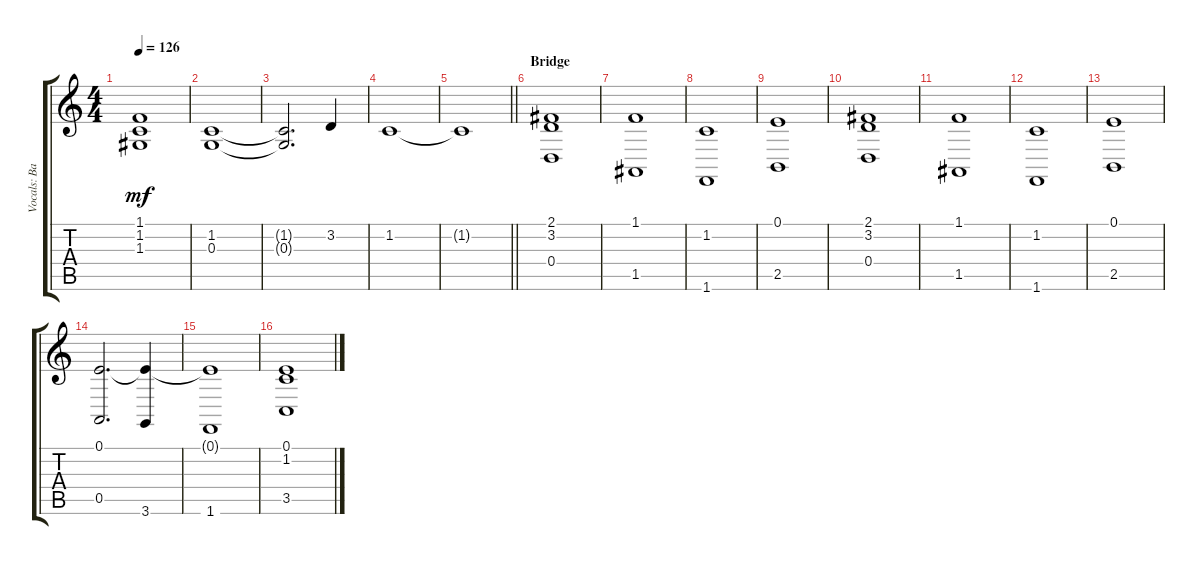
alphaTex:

\track ("Vocals: Band" "Vocals: Ba") {instrument choiraahs}
\staff {score tabs}
\tuning (E4 B3 G3 D3 A2 E2) {hide}
\ts (4 4)
\tempo 126
\clef g2
\ks c
(1.1 1.2 1.3).1{dy mf} |
(1.2 0.3).1 |
(1.2{t} 0.3{t}).2{d} 3.2.4 |
1.2.1 |
\barLineRight lightlight
1.2{t}.1 |
\section ("" "Bridge")
(2.1 3.2 0.4).1 |
(1.1 1.5).1 |
(1.2 1.6).1 |
(0.1 2.5).1 |
(2.1 3.2 0.4).1 |
(1.1 1.5).1 |
(1.2 1.6).1 |
(0.1 2.5).1 |
(0.1 0.5).2{d} (0.1{t} 3.6).4 |
(0.1{t} 1.6).1 |
(0.1 1.2 3.5).1
